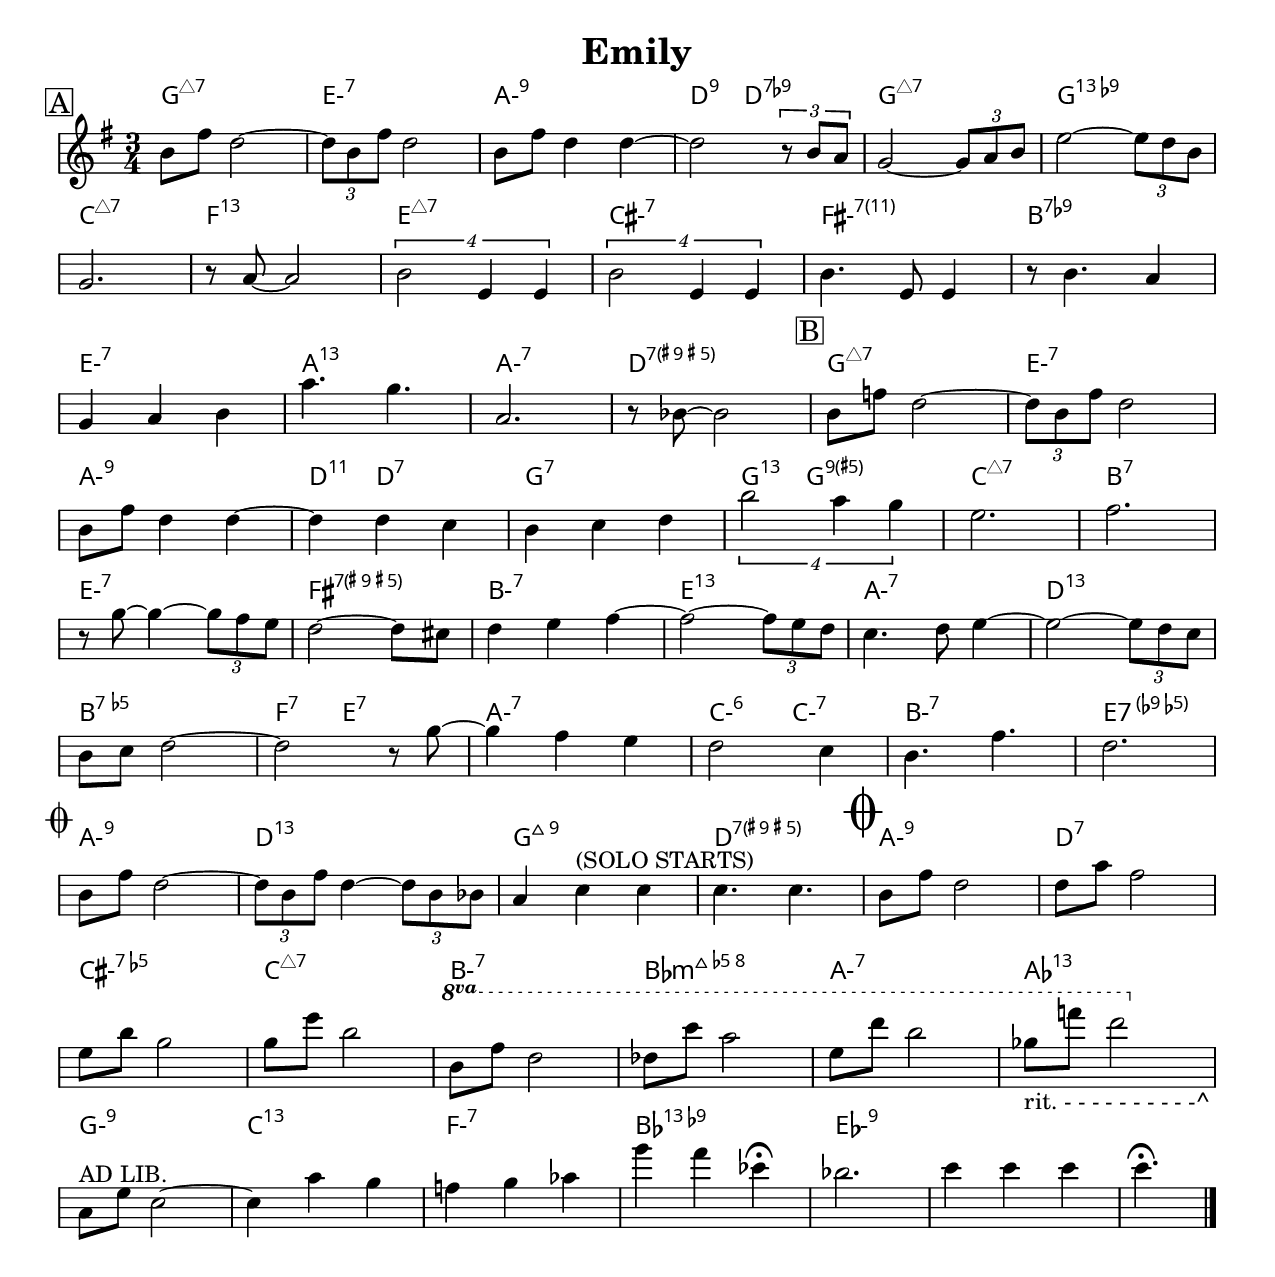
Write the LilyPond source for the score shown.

\version "2.22.1"

\include "../includes/globals.ily"
\include "../includes/chords.ily"
\include "../includes/symbols.ily"

\header {
  title = "Emily"
  subsubtitle = ""
  composer = ""
  poet = ""
  meter = ""
}

\score {
  <<
    \new ChordNames="Chords" {
      \transpose c c {
        \chordmode {
          \set chordNameExceptions = #jazzChordExceptions

          \boxMark "A"
          g2.:maj7 | e2.:m7 | a2.:m9 | d4:9 d2:7.9- | g2.:maj7 |
          g2.:13.9- | c2.:maj7 | f2.:13 | e2.:maj7 | cis2.:m7 | fis2.:m7.11 |
          b2.:7.9- | e2.:m7 | a2.:13 | a2.:m7 | d2.:9+.5+

          \boxMark "B"
          g2.:maj7 | e2.:m7 | a2.:m9 | d4:9.7.11 d2:7 | g2.:7 | g4:13 g2:9.5+ |
          c2.:maj7 | b2.:7 | e2.:m7 | fis2.:9+.5+ | b2.:m7 | e2.:13
          a2.:m7 | d2.:13 | b2.:7.5- | f4:7 e2:7 | a2.:m7 | c4.:m6 c4.:m7 |

          b2.:m7 | e2.:7.9-.5- | a2.:m9 | d2.:13 | g2.:maj9 | d2.:7.9+.5+
          a2.:m9 | d2.:7 | cis2.:m7.5- | c2.:maj7 | b2.:m7 |
          bes2.:m7+.5-.8 | a2.:m7 | aes2.:13 | g2.:m9 | c2.:13 |
          f2.:m7 | bes2.:13.9- | ees2.:m9
        }
      }
    }

  \new Voice="Voice" {
    \transpose c c {
      \set Staff.ottavationMarkups = #ottavation-ordinals
      %\override StaffGrouper.staff-staff-spacing =
      %  #'((basic-distance . 1)
      %    (minimum-distance . 1)
      %    (padding . 1)
      %    (stretchability . 1))
      %\override StaffGrouper.staffgroup-staff-spacing =
      %  #'((basic-distance . 1)
      %    (minimum-distance . 1)
      %    (padding . 1)
      %    (stretchability . 1))

      %\override System.skyline-horizontal-padding = #1

      \relative c'' {
        \key g \major
        \time 3/4
        \numericTimeSignature

        b8 fis'8 d2~ |
        \tuplet 3/2 { d8 b8 fis'8 } d2 |
        b8 fis'8 d4 d4~ |
        d2 \tuplet 3/2 { r8 b8 a8 } |
        g2~ \tuplet 3/2 { g8 a8 b8 } |

        e2~ \tuplet 3/2 { e8 d8 b8 } | \endLine
        g2. |
        r8 a8~ a2 |
        \tuplet 4/3 { b2 e,4 e4 } |
        \tuplet 4/3 { b'2 e,4 e4 } |
        b'4. e,8 e4 |
        r8 b'4. a4 | \endLine

        g4 a4 b4 |
        a'4. g4. |
        a,2. |
        r8 bes8~ bes2 | 
        b8 f'8 d2~ | 
        \tuplet 3/2 { d8 b8 fis'8 } d2 | \endLine

        b8 fis'8 d4 d4~ |
        d4 d4 c4 |
        b4 c4 d4 |
        \tuplet 4/3 { b'2 a4 g4 } |
        e2. |
        fis2. | \endLine

        r8 g8~ g4~ \tuplet 3/2 { g8 fis8 e8 } |
        d2~ d8 cis8 |
        d4 e4 fis4~ |
        fis2~ \tuplet 3/2 { fis8 e8 d8 } 

        c4. d8 e4~ |
        e2~ \tuplet 3/2 { e8 d8 c8 } | \endLine
        b8 c8 d2~ |
        d2 r8 g8~ |
        g4 fis4 e4 |
        d2 c4 | 

        b4. fis'4. |
        d2. | \endLine

        \mark \markup { \musicglyph #"scripts.coda" }
        b8 fis'8 d2~ |
        \tuplet 3/2 { d8 b8 fis'8 } d4~ \tuplet 3/2 { d8 b8 bes8 } |
        a4
        \new ImproVoice {
          c4^\markup{ "(SOLO STARTS)"} c4
          c4. c4.
        }
        \once \override Score.RehearsalMark.font-size = #5
        \mark \markup { \musicglyph #"scripts.coda" }
        b8 fis'8 d2 |
        d8 a'8 fis2 | \endLine

        e8 b'8 g2 |
        g8 e'8 b2 |
        \ottava #1 b8 fis'8 d2

        des8 c'8 a2 |
        e8 d'8 b2 |
        ges8_\markup { "rit. - - - - - - - - - -^ " } f'8 d2 | \endLine
        \ottava #0 a,,8^\markup{ "AD LIB." } e'8 c2~ |
        c4 a'4 g4 | 

        f4 g4 aes4 |
        g'4 fis4 ces4^\fermata |
        bes2.
        \new ImproVoice {
          c4 c4 c4 |
          c4.^\fermata
        }

        \songEndBar
      }
    }
  }
 >>
}
